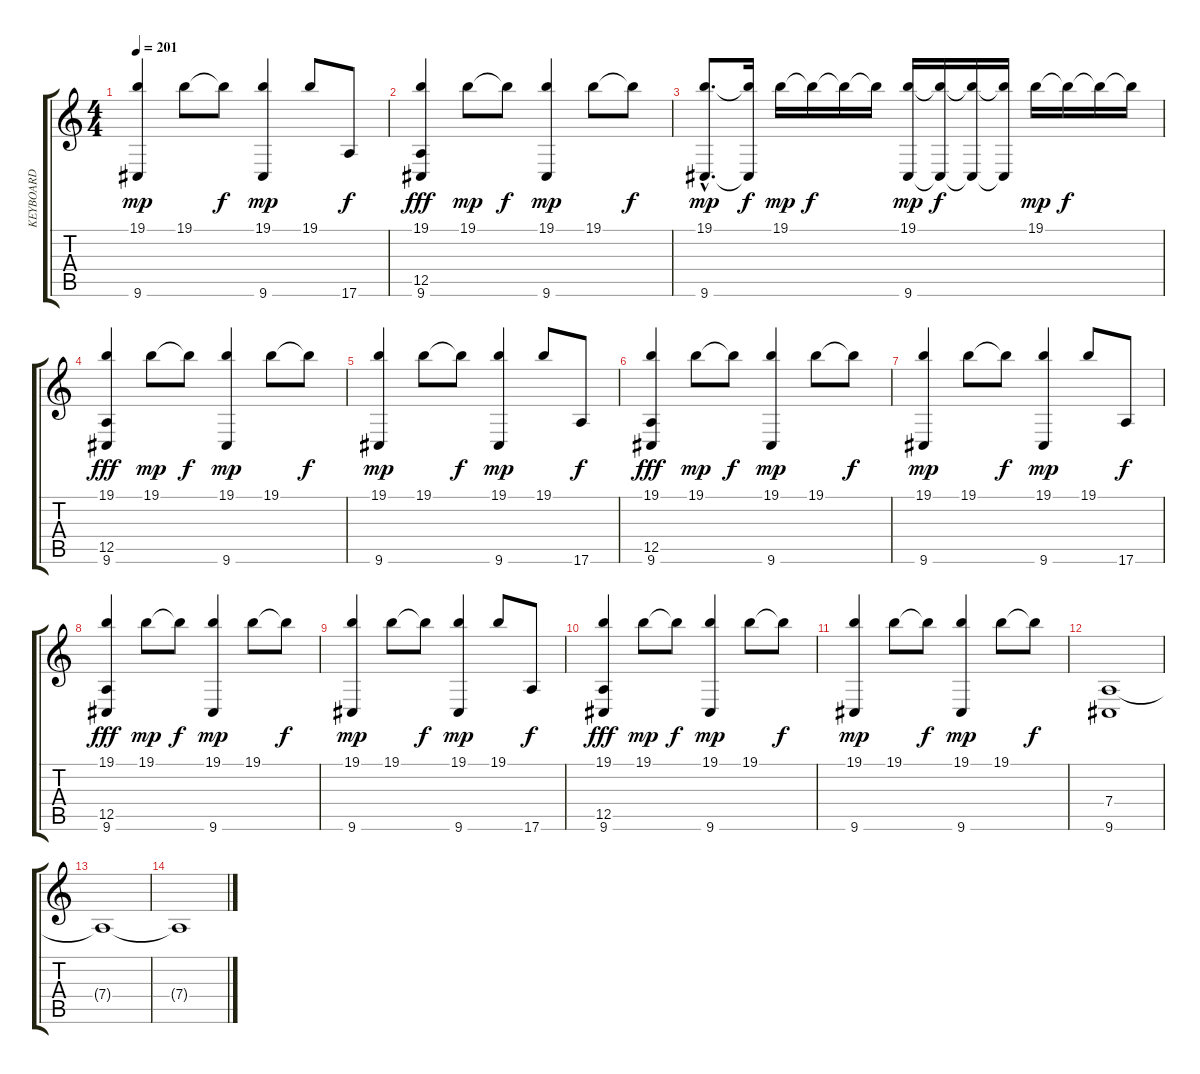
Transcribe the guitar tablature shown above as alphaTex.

\track ("KEYBOARD" "KEYBOARD") {instrument acousticgrandpiano}
\staff {score tabs}
\tuning (E4 B3 G3 D3 A2 E2) {hide}
\ts (4 4)
\tempo 201
\clef g2
\ks c
(19.1 9.6).4{dy mp} 19.1.8 19.1{t}.8{dy f} (19.1 9.6).4{dy mp} 19.1.8 17.6.8{dy f} |
(19.1 12.5 9.6).4{dy fff} 19.1.8{dy mp} 19.1{t}.8{dy f} (19.1 9.6).4{dy mp} 19.1.8 19.1{t}.8{dy f} |
(19.1{hac} 9.6{hac}).8{d dy mp} (19.1{t} 9.6{t}).16{dy f} 19.1.16{dy mp} 19.1{t}.16{dy f} 19.1{t}.16 19.1{t}.16 (19.1 9.6).16{dy mp} (19.1{t} 9.6{t}).16{dy f} (19.1{t} 9.6{t}).16 (19.1{t} 9.6{t}).16 19.1.16{dy mp} 19.1{t}.16{dy f} 19.1{t}.16 19.1{t}.16 |
(19.1 12.5 9.6).4{dy fff} 19.1.8{dy mp} 19.1{t}.8{dy f} (19.1 9.6).4{dy mp} 19.1.8 19.1{t}.8{dy f} |
(19.1 9.6).4{dy mp} 19.1.8 19.1{t}.8{dy f} (19.1 9.6).4{dy mp} 19.1.8 17.6.8{dy f} |
(19.1 12.5 9.6).4{dy fff} 19.1.8{dy mp} 19.1{t}.8{dy f} (19.1 9.6).4{dy mp} 19.1.8 19.1{t}.8{dy f} |
(19.1 9.6).4{dy mp} 19.1.8 19.1{t}.8{dy f} (19.1 9.6).4{dy mp} 19.1.8 17.6.8{dy f} |
(19.1 12.5 9.6).4{dy fff} 19.1.8{dy mp} 19.1{t}.8{dy f} (19.1 9.6).4{dy mp} 19.1.8 19.1{t}.8{dy f} |
(19.1 9.6).4{dy mp} 19.1.8 19.1{t}.8{dy f} (19.1 9.6).4{dy mp} 19.1.8 17.6.8{dy f} |
(19.1 12.5 9.6).4{dy fff} 19.1.8{dy mp} 19.1{t}.8{dy f} (19.1 9.6).4{dy mp} 19.1.8 19.1{t}.8{dy f} |
(19.1 9.6).4{dy mp} 19.1.8 19.1{t}.8{dy f} (19.1 9.6).4{dy mp} 19.1.8 19.1{t}.8{dy f} |
(7.4 9.6).1 |
7.4{t}.1 |
7.4{t}.1
